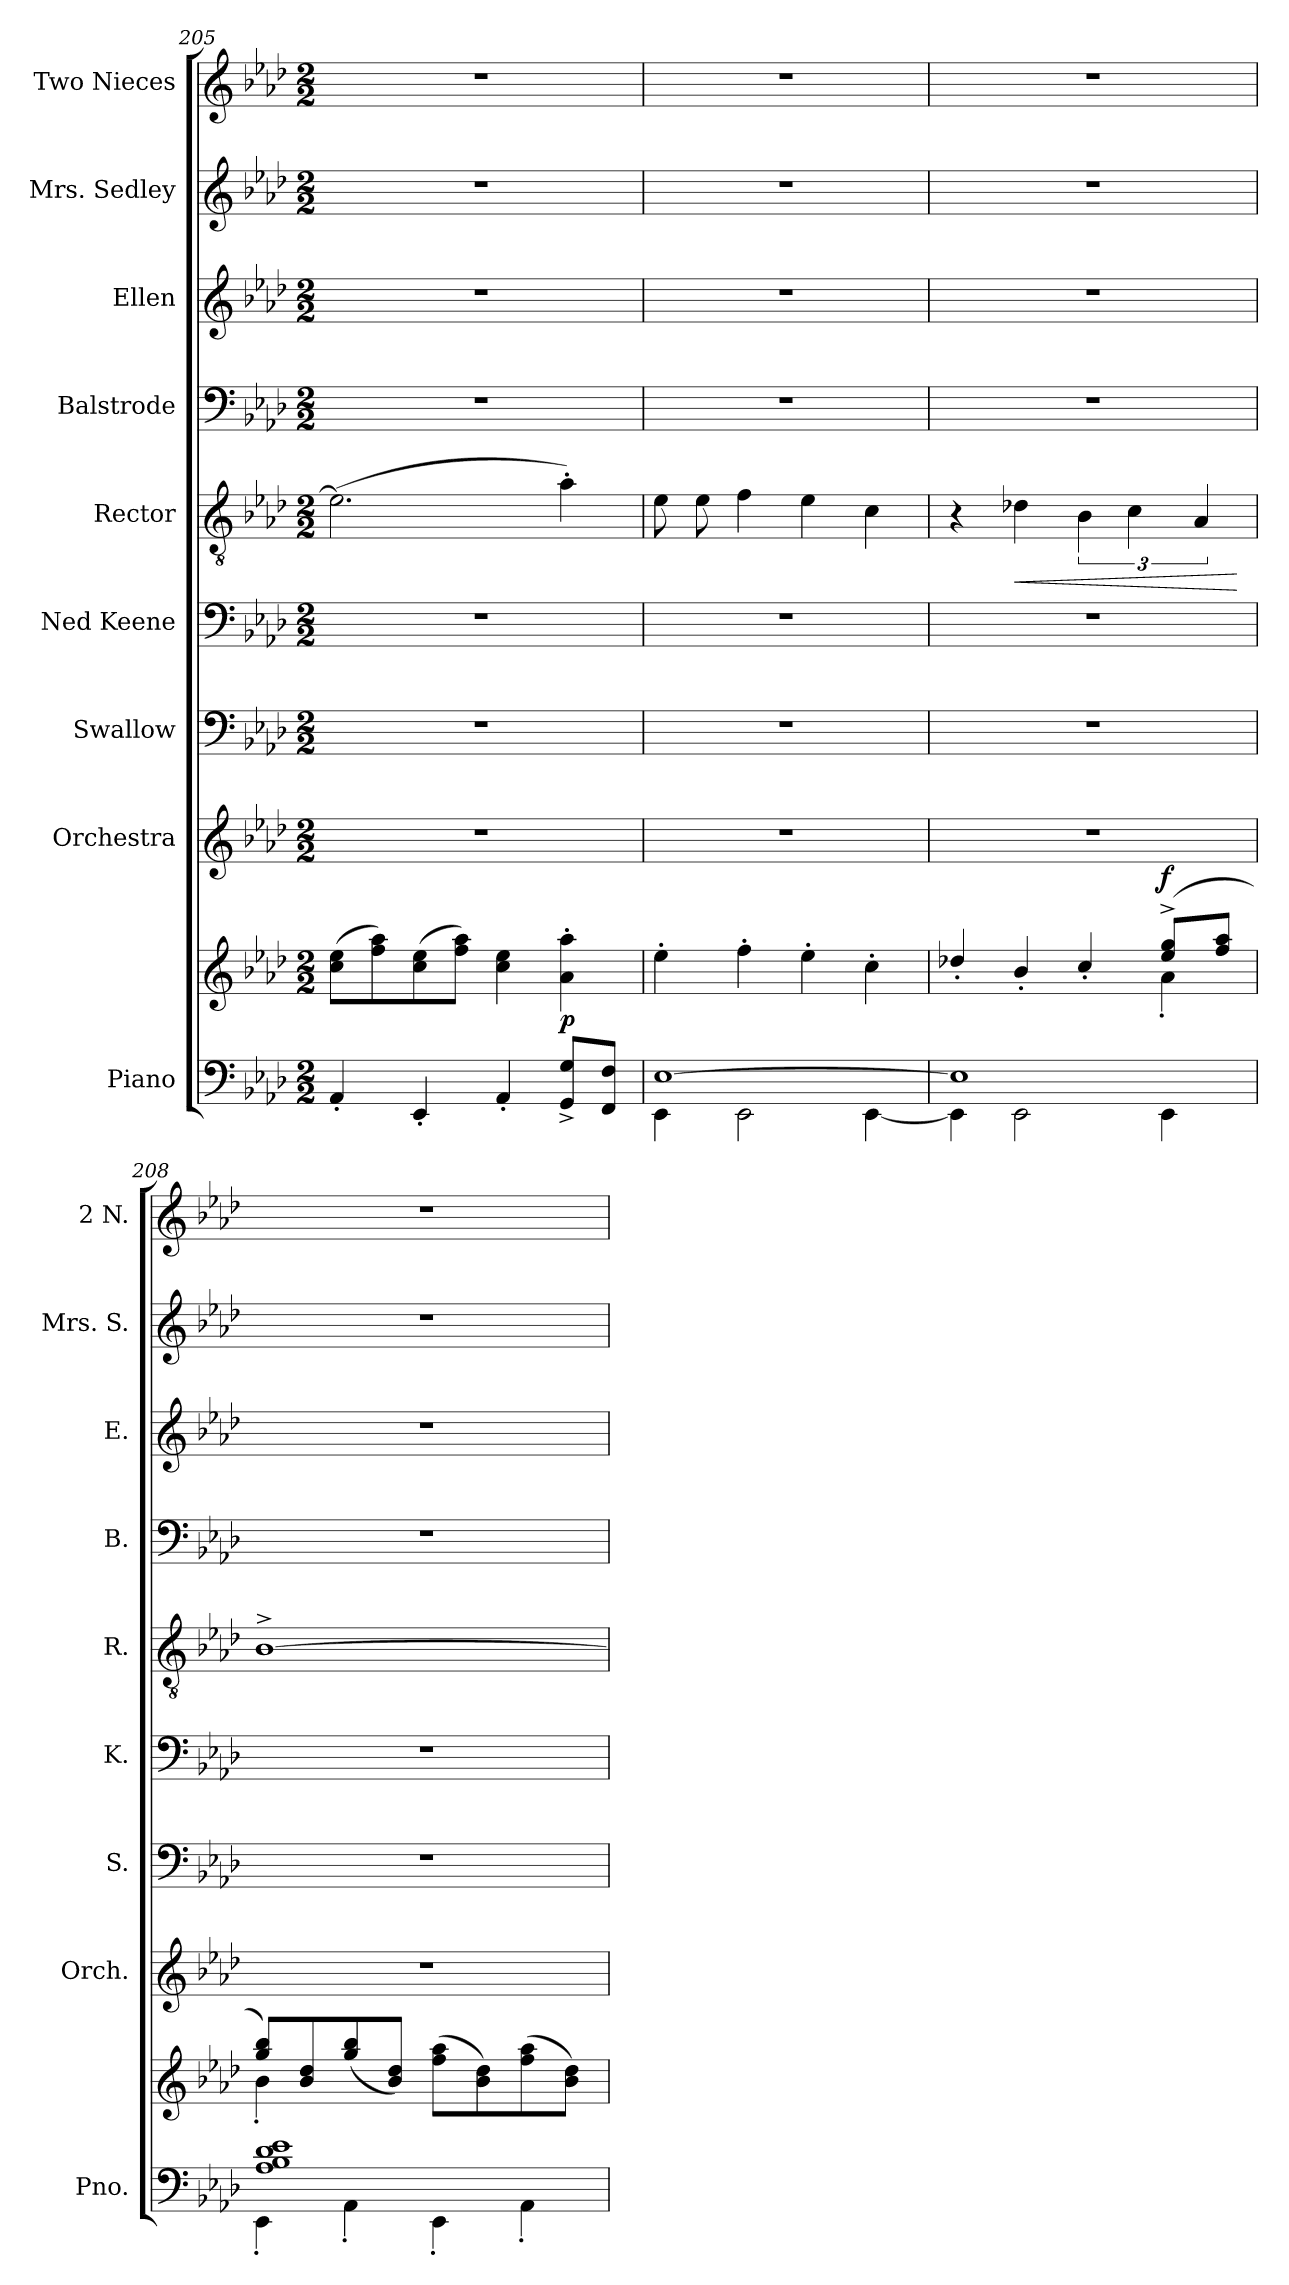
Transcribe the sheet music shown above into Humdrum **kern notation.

**kern	**kern	**dynam	**kern	**kern	**kern	**kern	**dynam	**kern	**kern	**kern	**kern
*part9	*part9	*part9	*part8	*part7	*part6	*part5	*part5	*part4	*part3	*part2	*part1
*staff10	*staff9	*staff9/10	*staff8	*staff7	*staff6	*staff5	*staff5	*staff4	*staff3	*staff2	*staff1
*I"Piano	*	*	*I"Orchestra	*I"Swallow	*I"Ned Keene	*I"Rector	*	*I"Balstrode	*I"Ellen	*I"Mrs. Sedley	*I"Two Nieces
*I'Pno.	*	*	*I'Orch.	*I'S.	*I'K.	*I'R.	*	*I'B.	*I'E.	*I'Mrs. S.	*I'2 N.
*clefF4	*clefG2	*	*clefG2	*clefF4	*clefF4	*clefGv2	*	*clefF4	*clefG2	*clefG2	*clefG2
*k[b-e-a-d-]	*k[b-e-a-d-]	*	*k[b-e-a-d-]	*k[b-e-a-d-]	*k[b-e-a-d-]	*k[b-e-a-d-]	*	*k[b-e-a-d-]	*k[b-e-a-d-]	*k[b-e-a-d-]	*k[b-e-a-d-]
*M2/2	*M2/2	*	*M2/2	*M2/2	*M2/2	*M2/2	*	*M2/2	*M2/2	*M2/2	*M2/2
=205	=205	=205	=205	=205	=205	=205	=205	=205	=205	=205	=205
4AA-'/	(>8cc\ 8ee-\L	.	1r	1r	1r	(>2.e-\]	.	1r	1r	1r	1r
.	8ff\ 8aa-\)	.	.	.	.	.	.	.	.	.	.
4EE-'/	(>8cc\ 8ee-\	.	.	.	.	.	.	.	.	.	.
.	8ff\ 8aa-\J)	.	.	.	.	.	.	.	.	.	.
4AA-'/	4cc\ 4ee-\	.	.	.	.	.	.	.	.	.	.
!	!	!LO:DY:b	!	!	!	!	!	!	!	!	!
8GG/^ 8G/^L	4a-\' 4aa-\'	p	.	.	.	4a-'\)	.	.	.	.	.
8FF/ 8F/J	.	.	.	.	.	.	.	.	.	.	.
=206	=206	=206	=206	=206	=206	=206	=206	=206	=206	=206	=206
*^	*	*	*	*	*	*	*	*	*	*	*
[1E-	4EE-\	4ee-'\	.	1r	1r	1r	8e-\	.	1r	1r	1r	1r
.	.	.	.	.	.	.	8e-\	.	.	.	.	.
.	2EE-\	4ff'\	.	.	.	.	4f\	.	.	.	.	.
.	.	4ee-'\	.	.	.	.	4e-\	.	.	.	.	.
.	[4EE-\	4cc'\	.	.	.	.	4c\	.	.	.	.	.
=207	=207	=207	=207	=207	=207	=207	=207	=207	=207	=207	=207	=207
*	*	*^	*	*	*	*	*	*	*	*	*	*
1E-]	4EE-\]	4dd-X'/	2.ryy	.	1r	1r	1r	4r	.	1r	1r	1r	1r
!	!	!	!	!	!	!	!	!	!LO:HP:b	!	!	!	!
.	2EE-\	4b-'/	.	.	.	.	.	4d-X\	<	.	.	.	.
.	.	4cc'/	.	.	.	.	.	6B-\	.	.	.	.	.
.	.	.	.	.	.	.	.	6c\	.	.	.	.	.
!	!	!	!	!LO:DY:a	!	!	!	!	!	!	!	!	!
.	4EE-\	(>8ee-/^ 8gg/^L	4a-'\	f	.	.	.	.	.	.	.	.	.
.	.	.	.	.	.	.	.	6A-/	.	.	.	.	.
.	.	8ff/ 8aa-/J	.	.	.	.	.	.	.	.	.	.	.
*v	*v	*	*	*	*	*	*	*	*	*	*	*	*
*	*v	*v	*	*	*	*	*	*	*	*	*	*
.	.	.	.	.	.	.	[	.	.	.	.
=208	=208	=208	=208	=208	=208	=208	=208	=208	=208	=208	=208
*^	*^	*	*	*	*	*	*	*	*	*	*
1A- 1B- 1d- 1e-	4EE-'\	8gg/ 8bb-/L)	4b-'\	.	1r	1r	1r	[1B-^	.	1r	1r	1r	1r
.	.	8b-/ 8dd-/	.	.	.	.	.	.	.	.	.	.	.
.	4AA-'\	(>8gg/ 8bb-/	2.ryy	.	.	.	.	.	.	.	.	.	.
.	.	8b-/ 8dd-/J)	.	.	.	.	.	.	.	.	.	.	.
.	4EE-'\	(<8ff\ 8aa-\L	.	.	.	.	.	.	.	.	.	.	.
.	.	8b-\ 8dd-\)	.	.	.	.	.	.	.	.	.	.	.
.	4AA-'\	(<8ff\ 8aa-\	.	.	.	.	.	.	.	.	.	.	.
.	.	8b-\ 8dd-\J)	.	.	.	.	.	.	.	.	.	.	.
*v	*v	*	*	*	*	*	*	*	*	*	*	*	*
*	*v	*v	*	*	*	*	*	*	*	*	*	*
=	=	=	=	=	=	=	=	=	=	=	=
*-	*-	*-	*-	*-	*-	*-	*-	*-	*-	*-	*-
